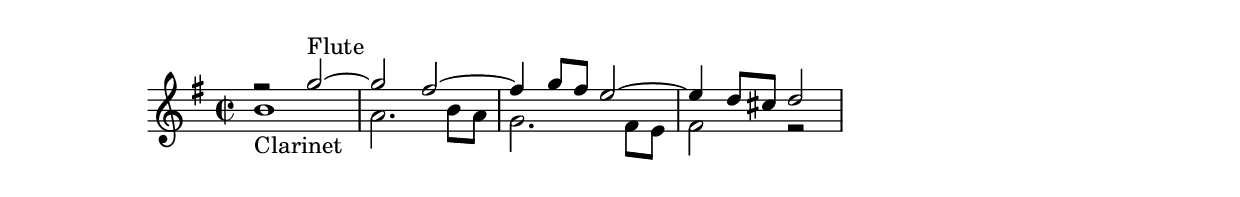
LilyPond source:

%% DO NOT EDIT this file manually; it is automatically
%% generated from LSR http://lsr.dsi.unimi.it
%% Make any changes in LSR itself, or in Documentation/snippets/new/ ,
%% and then run scripts/auxiliar/makelsr.py
%%
%% This file is in the public domain.
\version "2.15.32"

\header {
  lsrtags = "contexts-and-engravers, midi"

%% Translation of GIT committish: 6977ddc9a3b63ea810eaecb864269c7d847ccf98
  texidoces = "
Al producir una salida MIDI, el comportamiento predeterminado es que
cada pentagrama representa un canal MIDI, con todas las voces de dicho
pentagrama mezcladas.  Esto reduce al mínimo el riesgo de que se agote
el número de canales MIDI disponibles, pues existe un máximo de 16
canales por cada puerto MIDI, y la mayoría de los dispositivos sólo
tiene un puerto.

Sin embargo, cuando se traslada el interpretador
@code{Staff_performer} al contexto @code{Voice}, cada voz de un
pentagrama puede tener su propio canal MIDI, como se muestra en el
siguiente ejemplo: a pesar de estar sobre el mismo pentagrama, se
crean dos canales MIDI, cada uno con un @code{midiInstrument}
distinto.

"
  doctitlees = "Modificar la salida MIDI para que tenga un canal por cada voz"

%% Translation of GIT committish: d7cf09411ee80eaf0092af0aa532de64c0c6248e
  texidocfr = "
Lorsque LilyPond génère un fichier MIDI, chaque portée sera par défaut
affectée à un canal, quel que soit le nombre de voix qu'elle contient.
Ceci permet d'éviter de se retrouver à court de canaux, sachant qu'il
n'y en a que seize de disponibles.

Le fait de déplacer le @code{Staff_performer} dans le contexte
@code{Voice} permet d'affecter à chaque voix d'une même portée un canal
MIDI spécifique.  Dans l'exemple suivant, la même portée donnera lieu à
deux canaux MIDI différents, chacun étant affecté de son propre
@code{midiInstrument}.

"
  doctitlefr = "Affectation d'un canal MIDI par voix"

  texidoc = "
When outputting MIDI, the default behavior is for each staff to
represent one MIDI channel, with all the voices on a staff amalgamated.
This minimizes the risk of running out of MIDI channels, since there
are only 16 available per MIDI port, and most devices support only one
port.

However, by moving the @code{Staff_performer} to the @code{Voice}
context, each voice on a staff can have its own MIDI channel, as is
demonstrated by the following example: despite being on the same staff,
two MIDI channels are created, each with a different
@code{midiInstrument}.

"
  doctitle = "Changing MIDI output to one channel per voice"
} % begin verbatim

\score {
  \new Staff <<
    \new Voice \relative c''' {
      \set midiInstrument = #"flute"
      \voiceOne
      \key g \major
      \time 2/2
      r2 g-"Flute" ~
      g fis ~
      fis4 g8 fis e2 ~
      e4 d8 cis d2
    }
    \new Voice \relative c'' {
      \set midiInstrument = #"clarinet"
      \voiceTwo
      b1-"Clarinet"
      a2. b8 a
      g2. fis8 e
      fis2 r
    }
  >>
  \layout { }
  \midi {
    \context {
      \Staff
      \remove "Staff_performer"
    }
    \context {
      \Voice
      \consists "Staff_performer"
    }
    \tempo 2 = 72
  }
}

